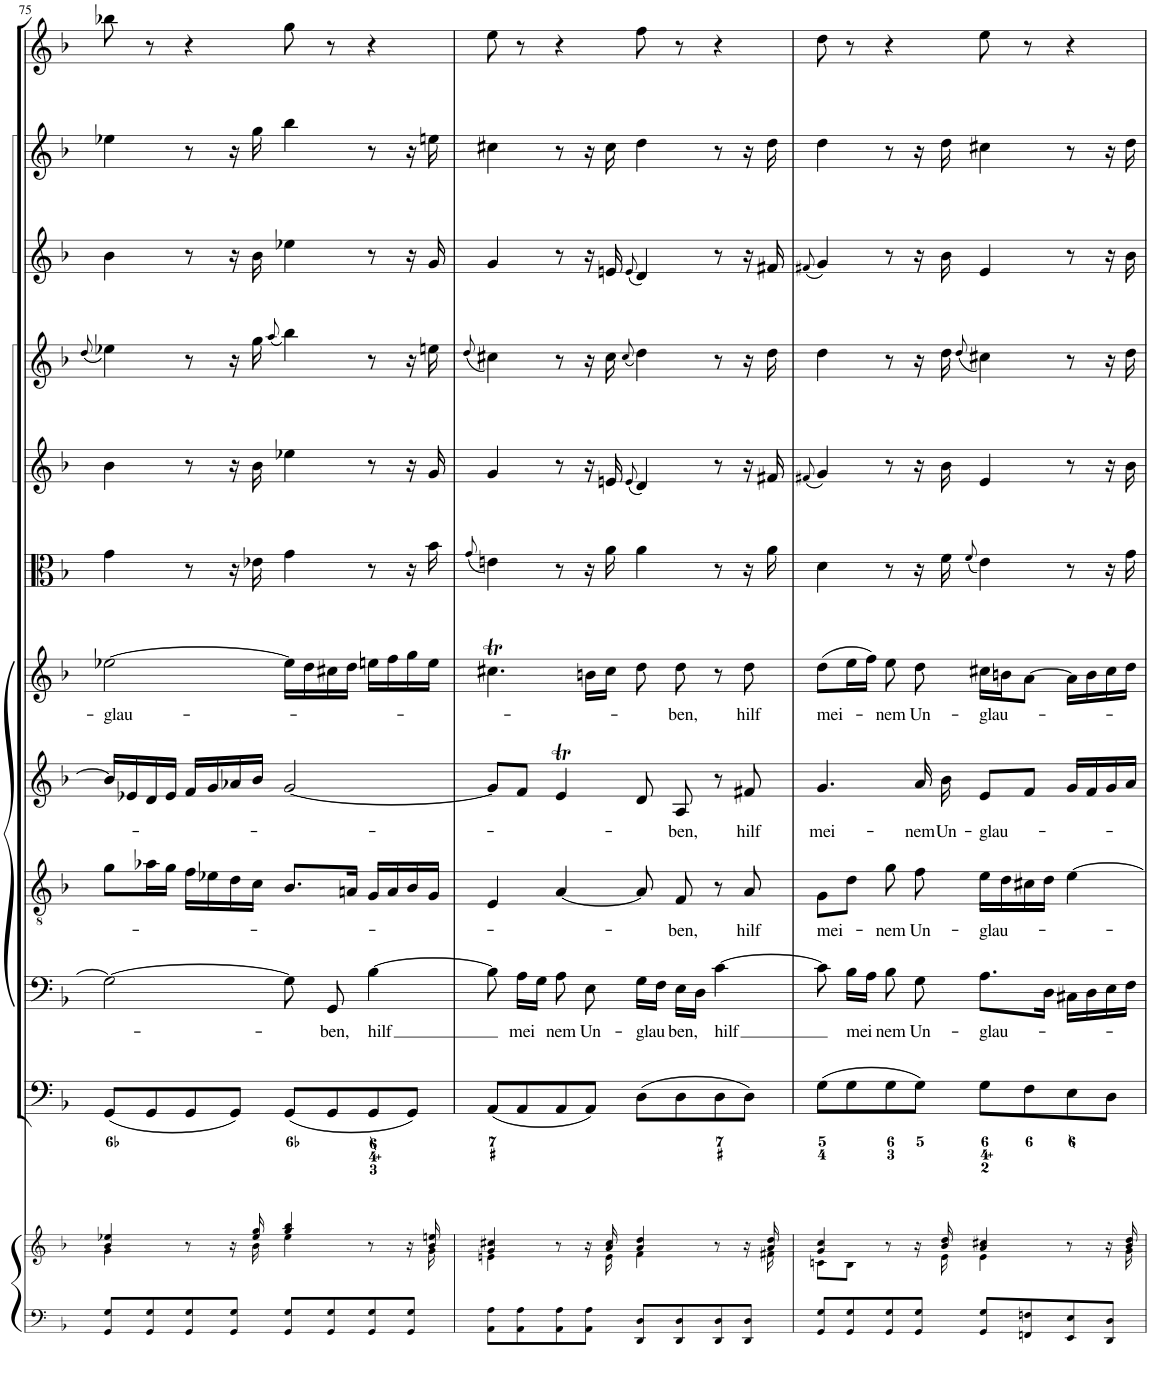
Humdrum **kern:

**kern	**kern	**kern	**kern	**text	**kern	**text	**kern	**text	**kern	**text	**kern	**kern	**kern	**kern	**kern	**kern
*part12	*part12	*part11	*part10	*part10	*part9	*part9	*part8	*part8	*part7	*part7	*part6	*part5	*part4	*part3	*part2	*part1
*staff13	*staff12	*staff11	*staff10	*staff10	*staff9	*staff9	*staff8	*staff8	*staff7	*staff7	*staff6	*staff5	*staff4	*staff3	*staff2	*staff1
*I"Piano reduction	*	*I"Continuo	*I"Basso	*	*I"Tenore	*	*I"Alto	*	*I"Soprano	*	*I"Viola	*I"Violino II	*I"Violino I	*I"Oboe II	*I"Oboe I	*I"Corno da caccia
*I'Pno	*	*	*	*	*	*	*	*	*	*	*I'Vla	*I'Vln	*I'Vln	*I'Ob	*I'Ob	*
!!LO:PB:g=z
*clefF4	*clefG2	*clefF4	*clefF4	*	*clefGv2	*	*clefG2	*	*clefG2	*	*clefC3	*clefG2	*clefG2	*clefG2	*clefG2	*clefG2
*	*	*	*	*	*	*	*	*	*	*	*	*	*	*	*	*Trd7c12
*k[b-]	*k[b-]	*k[b-]	*k[b-]	*	*k[b-]	*	*k[b-]	*	*k[b-]	*	*k[b-]	*k[b-]	*k[b-]	*k[b-]	*k[b-]	*k[b-]
*M4/4	*M4/4	*M4/4	*M4/4	*	*M4/4	*	*M4/4	*	*M4/4	*	*M4/4	*M4/4	*M4/4	*M4/4	*M4/4	*M4/4
*met(c)	*met(c)	*met(c)	*met(c)	*	*met(c)	*	*met(c)	*	*met(c)	*	*met(c)	*met(c)	*met(c)	*met(c)	*met(c)	*met(c)
=75	=75	=75	=75	=75	=75	=75	=75	=75	=75	=75	=75	=75	=75	=75	=75	=75
.	.	.	.	.	.	.	.	.	.	.	.	.	(8qdd/	.	.	.
*	*^	*	*	*	*	*	*	*	*	*	*	*	*	*	*	*
!	!	!	!	!	!	!	!	!	!	!	!LO:LY:b	!	!	!	!	!	!
8GG/ 8G/L	4b-/ 4ee-X/	4g\	(8GG/L	2G\_	.	8g\L	.	16b-/LL]	.	[2ee-X\	-glau-	4g\	4b-\	4ee-X\)	4b-\	4ee-X\	8bb-X\
.	.	.	.	.	.	.	.	16e-X/	.	.	.	.	.	.	.	.	.
8GG/ 8G/	.	.	8GG/	.	.	16a-X\L	.	16d/	.	.	.	.	.	.	.	.	8r
.	.	.	.	.	.	16g\JJ	.	16e-/JJ	.	.	.	.	.	.	.	.	.
8GG/ 8G/	8r	8ryy	8GG/	.	.	16f\LL	.	16f/LL	.	.	.	8r	8r	8r	8r	8r	4r
.	.	.	.	.	.	16e-X\	.	16g/	.	.	.	.	.	.	.	.	.
8GG/ 8G/J	16r	16ryy	8GG/J)	.	.	16d\	.	16a-X/	.	.	.	16r	16r	16r	16r	16r	.
.	16ee-/ 16gg/	16b-\	.	.	.	16c\JJ	.	16b-/JJ	.	.	.	16e-X\	16b-\	16gg\	16b-\	16gg\	.
.	.	.	.	.	.	.	.	.	.	.	.	.	.	(8qaa/	.	.	.
8GG/ 8G/L	4gg/ 4bb-/	4ee-\	(8GG/L	8G\]	.	8.B-/L	.	[2g/	.	16ee-\LL]	.	4g\	4ee-X\	4bb-\)	4ee-X\	4bb-\	8gg\
.	.	.	.	.	.	.	.	.	.	16dd\	.	.	.	.	.	.	.
!	!	!	!	!	!LO:LY:b	!	!	!	!	!	!	!	!	!	!	!	!
8GG/ 8G/	.	.	8GG/	8GG/	-ben,	.	.	.	.	16cc#X\	.	.	.	.	.	.	8r
.	.	.	.	.	.	16An/Jk	.	.	.	16dd\JJ	.	.	.	.	.	.	.
!	!	!	!	!	!LO:LY:b	!	!	!	!	!	!	!	!	!	!	!	!
8GG/ 8G/	8r	8ryy	8GG/	[4B-\	hilf	16G/LL	.	.	.	16een\LL	.	8r	8r	8r	8r	8r	4r
.	.	.	.	.	.	16A/	.	.	.	16ff\	.	.	.	.	.	.	.
8GG/ 8G/J	16r	16ryy	8GG/J)	.	.	16B-/	.	.	.	16gg\	.	16r	16r	16r	16r	16r	.
.	16b-/ 16een/	16g\	.	.	.	16G/JJ	.	.	.	16ee\JJ	.	16b-\	16g/	16een\	16g/	16een\	.
=76	=76	=76	=76	=76	=76	=76	=76	=76	=76	=76	=76	=76	=76	=76	=76	=76	=76
.	.	.	.	.	.	.	.	.	.	.	.	(8qg/	.	(8qdd/	.	.	.
8AA\ 8A\L	4g/ 4cc#X/	4en\	(8AA/L	8B-\]	.	4E/	.	8g/L]	.	4.cc#Xt\	.	4en\)	4g/	4cc#X\)	4g/	4cc#X\	8ee\
!	!	!	!	!	!LO:LY:b	!	!	!	!	!	!	!	!	!	!	!	!
8AA\ 8A\	.	.	8AA/	16A\LL	mei	.	.	8f/J	.	.	.	.	.	.	.	.	8r
.	.	.	.	16G\JJ	.	.	.	.	.	.	.	.	.	.	.	.	.
!	!	!	!	!	!LO:LY:b	!	!	!	!	!	!	!	!	!	!	!	!
8AA\ 8A\	8r	8ryy	8AA/	8A\	nem	[4A/	.	4et/	.	.	.	8r	8r	8r	8r	8r	4r
!	!	!	!	!	!LO:LY:b	!	!	!	!	!	!	!	!	!	!	!	!
8AA\ 8A\J	16r	16ryy	8AA/J)	8E\	Un-	.	.	.	.	16bn\LL	.	16r	16r	16r	16r	16r	.
.	16a/ 16cc#/	16e\	.	.	.	.	.	.	.	16cc#\JJ	.	16a\	16en/	16cc#\	16en/	16cc#\	.
.	.	.	.	.	.	.	.	.	.	.	.	.	(8qe/	(8qcc#/	(8qe/	.	.
!	!	!	!	!	!LO:LY:b	!	!	!	!	!	!	!	!	!	!	!	!
8DD/ 8D/L	4a/ 4dd/	4f\	(8D\L	16G\LL	-glau-	8A/]	.	8d/	.	8dd\	.	4a\	4d/)	4dd\)	4d/)	4dd\	8ff\
.	.	.	.	16F\JJ	.	.	.	.	.	.	.	.	.	.	.	.	.
!	!	!	!	!	!LO:LY:b	!	!LO:LY:b	!	!LO:LY:b	!	!LO:LY:b	!	!	!	!	!	!
8DD/ 8D/	.	.	8D\	16E\LL	-ben,	8F/	-ben,	8A/	-ben,	8dd\	-ben,	.	.	.	.	.	8r
.	.	.	.	16D\JJ	.	.	.	.	.	.	.	.	.	.	.	.	.
!	!	!	!	!	!LO:LY:b	!	!	!	!	!	!	!	!	!	!	!	!
8DD/ 8D/	8r	8ryy	8D\	[4c\	hilf	8r	.	8r	.	8r	.	8r	8r	8r	8r	8r	4r
!	!	!	!	!	!	!	!LO:LY:b	!	!LO:LY:b	!	!LO:LY:b	!	!	!	!	!	!
8DD/ 8D/J	16r	16ryy	8D\J)	.	.	8A/	hilf	8f#X/	hilf	8dd\	hilf	16r	16r	16r	16r	16r	.
.	16a/ 16dd/	16f#X\	.	.	.	.	.	.	.	.	.	16a\	16f#X/	16dd\	16f#X/	16dd\	.
=77	=77	=77	=77	=77	=77	=77	=77	=77	=77	=77	=77	=77	=77	=77	=77	=77	=77
.	.	.	.	.	.	.	.	.	.	.	.	.	(8qf#X/	.	(8qf#X/	.	.
!	!	!	!	!	!	!	!LO:LY:b	!	!LO:LY:b	!	!LO:LY:b	!	!	!	!	!	!
8GG/ 8G/L	4g/ 4cc/	8cn\L	(8G\L	8c\]	.	8G\L	mei-	4.g/	-mei-	(8dd\L	-mei-	4d\	4g/)	4dd\	4g/)	4dd\	8dd\
!	!	!	!	!	!LO:LY:b	!	!	!	!	!	!	!	!	!	!	!	!
8GG/ 8G/	.	8B-\J	8G\	16B-\LL	mei-	8d\J	.	.	.	16ee\L	.	.	.	.	.	.	8r
.	.	.	.	16A\JJ	.	.	.	.	.	16ff\JJ)	.	.	.	.	.	.	.
!	!	!	!	!	!LO:LY:b	!	!LO:LY:b	!	!	!	!LO:LY:b	!	!	!	!	!	!
8GG/ 8G/	8r	8ryy	8G\	8B-\	-nem	8g\	-nem	.	.	8ee\	-nem	8r	8r	8r	8r	8r	4r
!	!	!	!	!	!LO:LY:b	!	!LO:LY:b	!	!LO:LY:b	!	!LO:LY:b	!	!	!	!	!	!
8GG/ 8G/J	16r	16ryy	8G\J)	8G\	Un-	8f\	Un-	16a/	-nem	8dd\	-Un-	16r	16r	16r	16r	16r	.
!	!	!	!	!	!	!	!	!	!LO:LY:b	!	!	!	!	!	!	!	!
.	16b-/ 16dd/	16e\	.	.	.	.	.	16b-\	Un-	.	.	16f\	16b-\	16dd\	16b-\	16dd\	.
.	.	.	.	.	.	.	.	.	.	.	.	(8qf/	.	(8qdd/	.	.	.
!	!	!	!	!	!LO:LY:b	!	!LO:LY:b	!	!LO:LY:b	!	!LO:LY:b	!	!	!	!	!	!
8GG/ 8G/L	4a/ 4cc#X/	4e\	8G\L	8.A\L	-glau-	16e\LL	-glau-	8e/L	-glau-	16cc#X\LL	-glau-	4e\)	4e/	4cc#X\)	4e/	4cc#X\	8ee\
.	.	.	.	.	.	16d\	.	.	.	16bn\J	.	.	.	.	.	.	.
8FFn/ 8Fn/	.	.	8F\	.	.	16c#X\	.	8f/J	.	[8a\J	.	.	.	.	.	.	8r
.	.	.	.	16D\Jk	.	16d\JJ	.	.	.	.	.	.	.	.	.	.	.
8EE/ 8E/	8r	8ryy	8E\	16C#X\LL	.	[4e\	.	16g/LL	.	16a\LL]	.	8r	8r	8r	8r	8r	4r
.	.	.	.	16D\	.	.	.	16f/	.	16b\	.	.	.	.	.	.	.
8DD/ 8D/J	16r	16ryy	8D\J	16E\	.	.	.	16g/	.	16cc#\	.	16r	16r	16r	16r	16r	.
.	16b-/ 16dd/	16g\	.	16F\JJ	.	.	.	16a/JJ	.	16dd\JJ	.	16g\	16b-\	16dd\	16b-\	16dd\	.
*	*v	*v	*	*	*	*	*	*	*	*	*	*	*	*	*	*	*
=	=	=	=	=	=	=	=	=	=	=	=	=	=	=	=	=
*-	*-	*-	*-	*-	*-	*-	*-	*-	*-	*-	*-	*-	*-	*-	*-	*-
